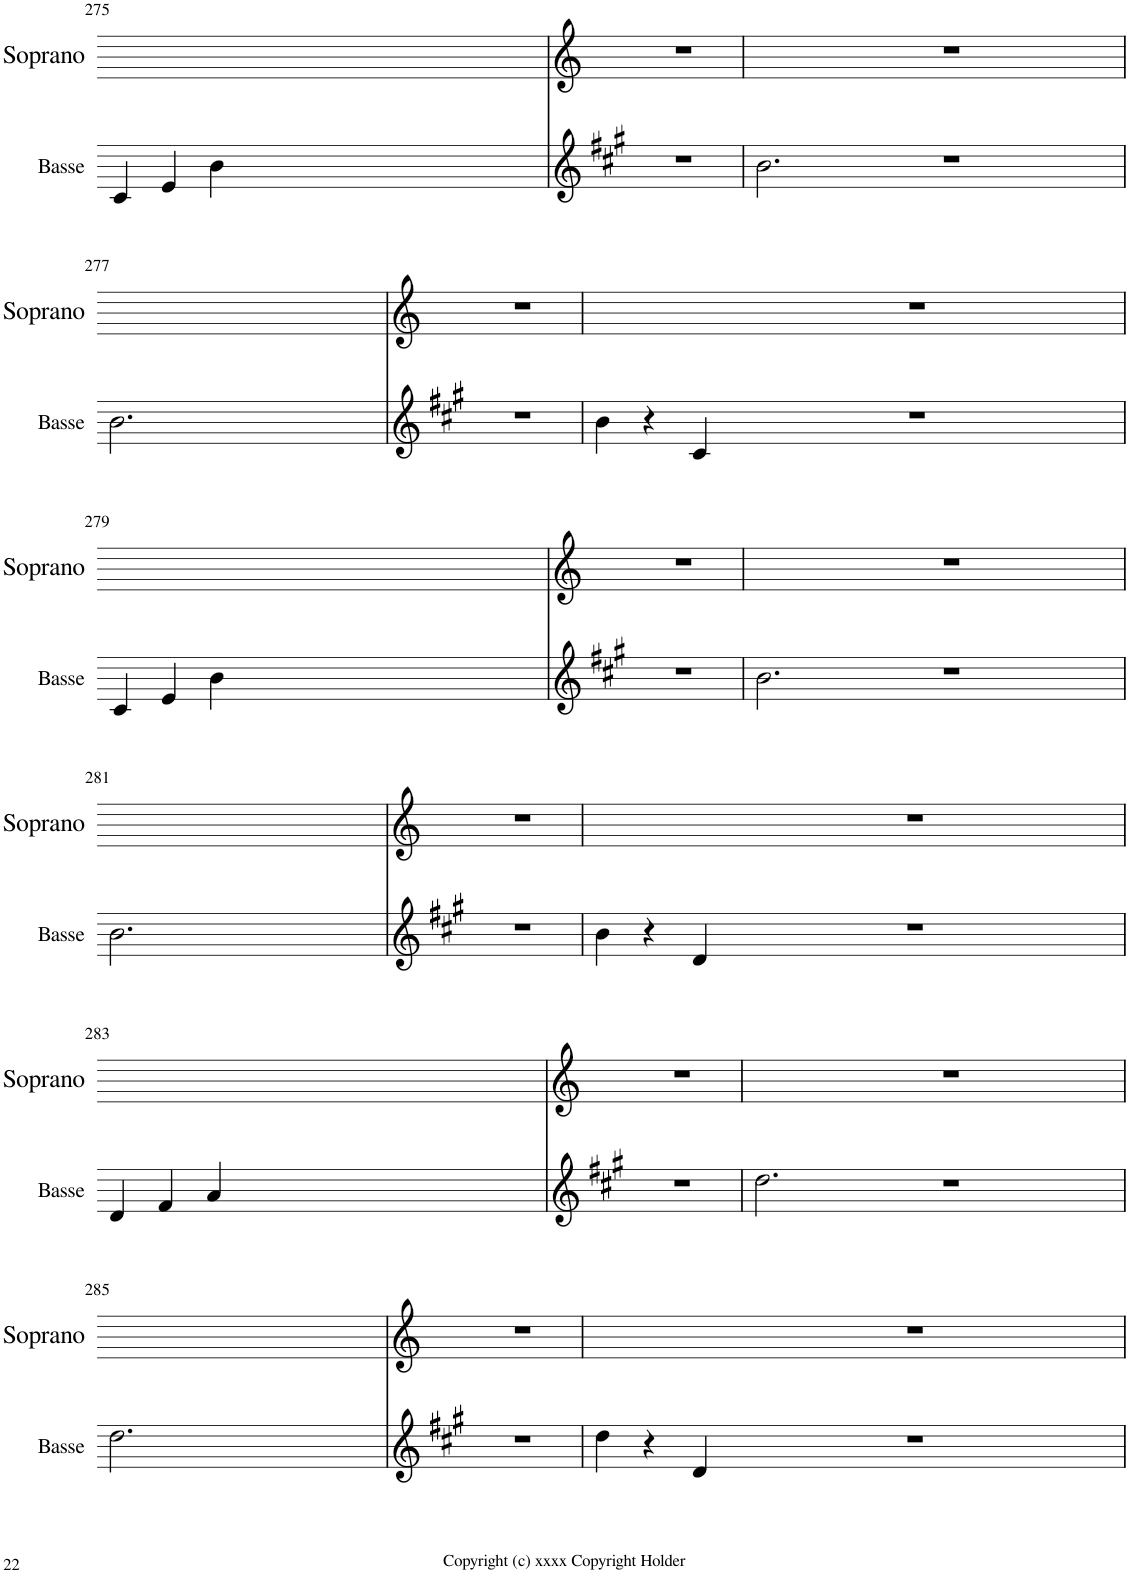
**kern	**kern
*part2	*part1
*staff2	*staff1
*I"Basse	*I"Soprano
*I'Basse	*I'Soprano
!!LO:PB:g=z
*clefG2	*clefG2
*k[f#c#g#]	*k[]
*M3/4	*M3/4
=275	=275
4c#/	2.r
4e/	.
4b\	.
1.ryy	0ryy
2.r	.
.	4ryy
=276	=276
2.b\	2.r
1.ryy	0ryy
2.r	.
.	4ryy
!!LO:LB:g=z
=277	=277
2.b\	2.r
1.ryy	0ryy
2.r	.
.	4ryy
=278	=278
4b\	2.r
4r	.
4c#/	.
1.ryy	0ryy
2.r	.
.	4ryy
!!LO:LB:g=z
=279	=279
4c#/	2.r
4e/	.
4b\	.
1.ryy	0ryy
2.r	.
.	4ryy
=280	=280
2.b\	2.r
1.ryy	0ryy
2.r	.
.	4ryy
!!LO:LB:g=z
=281	=281
2.b\	2.r
1.ryy	0ryy
2.r	.
.	4ryy
=282	=282
4b\	2.r
4r	.
4d/	.
1.ryy	0ryy
2.r	.
.	4ryy
!!LO:LB:g=z
=283	=283
4d/	2.r
4f#/	.
4a/	.
1.ryy	0ryy
2.r	.
.	4ryy
=284	=284
2.dd\	2.r
1.ryy	0ryy
2.r	.
.	4ryy
!!LO:LB:g=z
=285	=285
2.dd\	2.r
1.ryy	0ryy
2.r	.
.	4ryy
=286	=286
4dd\	2.r
4r	.
4d/	.
1.ryy	0ryy
2.r	.
.	4ryy
=	=
*-	*-
